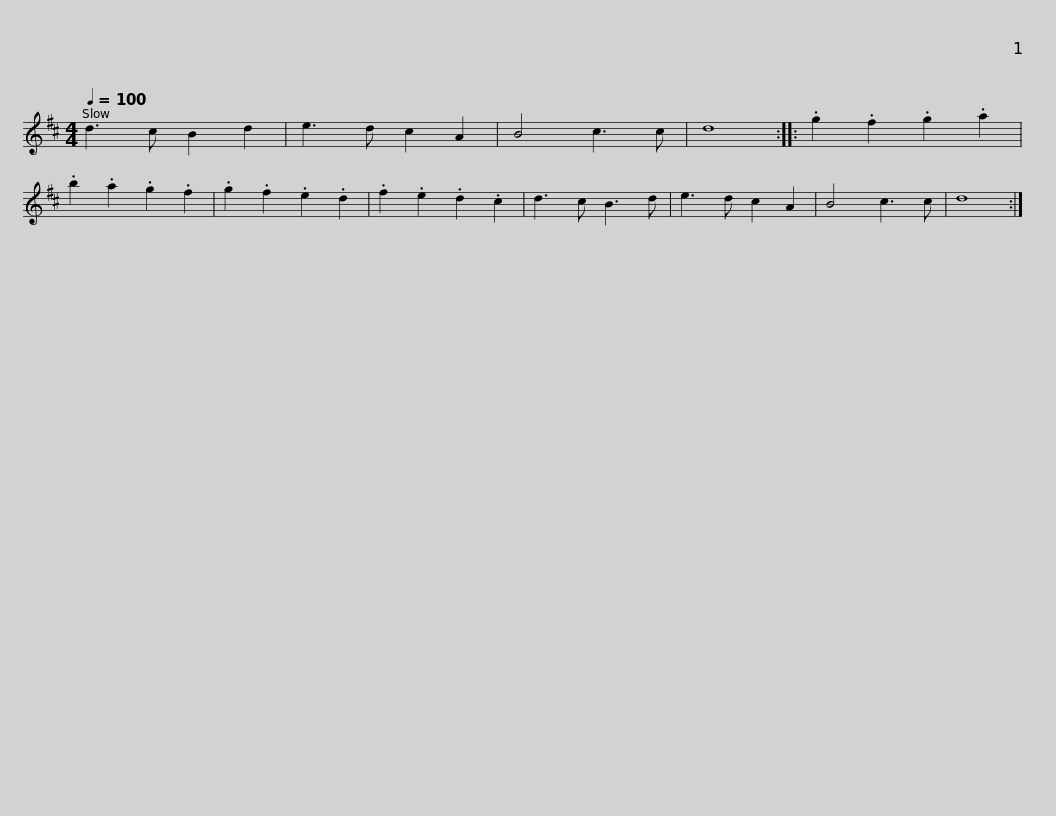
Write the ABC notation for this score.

X:1
L:1/8
Q:1/4=100
M:4/4
I:linebreak $
K:D
V:1 treble
V:1
 d3 c B2 d2 | e3 d c2 A2 | B4 c3 c | d8 :: .g2 .f2 .g2 .a2 | %5
 .b2 .a2 .g2 .f2 | .g2 .f2 .e2 .d2 | .f2 .e2 .d2 .c2 | d3 c B3 d |$ e3 d c2 A2 | %10
 B4 c3 c | d8 :| %12
